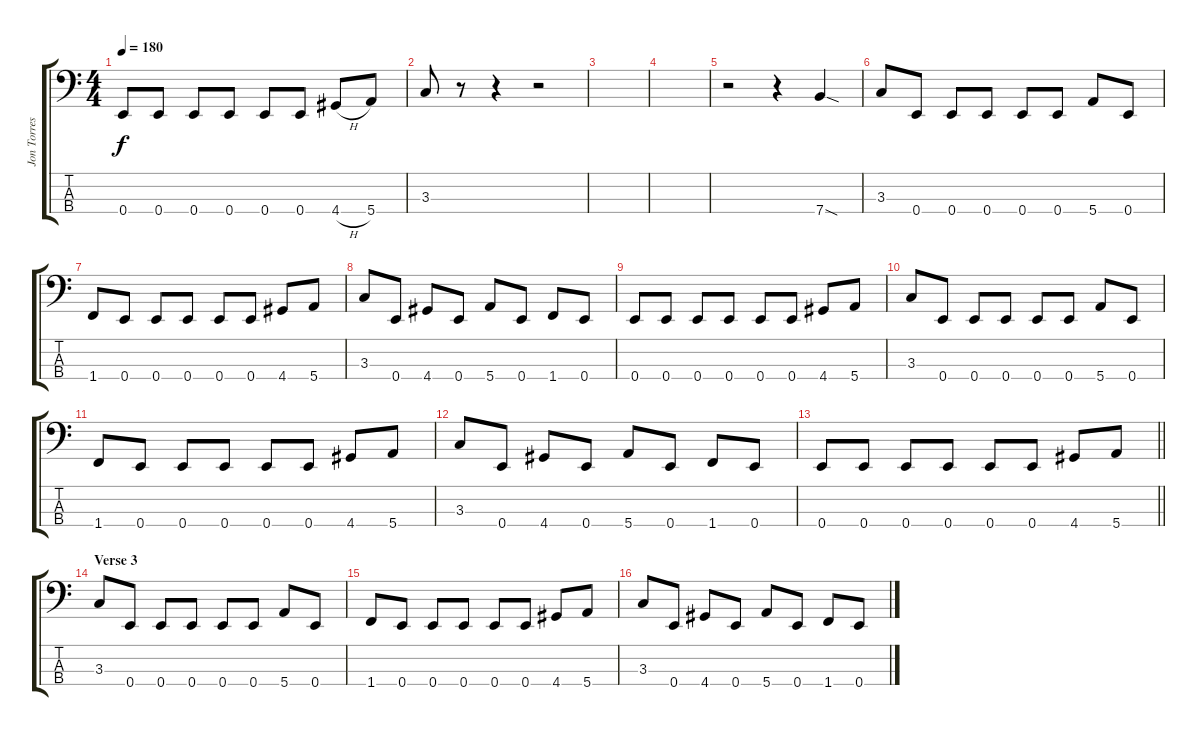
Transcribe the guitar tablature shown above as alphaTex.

\track ("Jon Torres" "Jon Torres") {instrument electricbasspick}
\staff {score tabs}
\tuning (G2 D2 A1 E1) {hide}
\ts (4 4)
\tempo 180
\clef f4
\ks c
0.4.8{dy f} 0.4.8 0.4.8 0.4.8 0.4.8 0.4.8 4.4{h}.8 5.4.8 |
3.3.8 r.8 r.4 r.2 |
|
|
r.2 r.4 7.4{sod}.4 |
3.3.8 0.4.8 0.4.8 0.4.8 0.4.8 0.4.8 5.4.8 0.4.8 |
1.4.8 0.4.8 0.4.8 0.4.8 0.4.8 0.4.8 4.4.8 5.4.8 |
3.3.8 0.4.8 4.4.8 0.4.8 5.4.8 0.4.8 1.4.8 0.4.8 |
0.4.8 0.4.8 0.4.8 0.4.8 0.4.8 0.4.8 4.4.8 5.4.8 |
3.3.8 0.4.8 0.4.8 0.4.8 0.4.8 0.4.8 5.4.8 0.4.8 |
1.4.8 0.4.8 0.4.8 0.4.8 0.4.8 0.4.8 4.4.8 5.4.8 |
3.3.8 0.4.8 4.4.8 0.4.8 5.4.8 0.4.8 1.4.8 0.4.8 |
\barLineRight lightlight
0.4.8 0.4.8 0.4.8 0.4.8 0.4.8 0.4.8 4.4.8 5.4.8 |
\section ("" "Verse 3")
3.3.8 0.4.8 0.4.8 0.4.8 0.4.8 0.4.8 5.4.8 0.4.8 |
1.4.8 0.4.8 0.4.8 0.4.8 0.4.8 0.4.8 4.4.8 5.4.8 |
3.3.8 0.4.8 4.4.8 0.4.8 5.4.8 0.4.8 1.4.8 0.4.8
